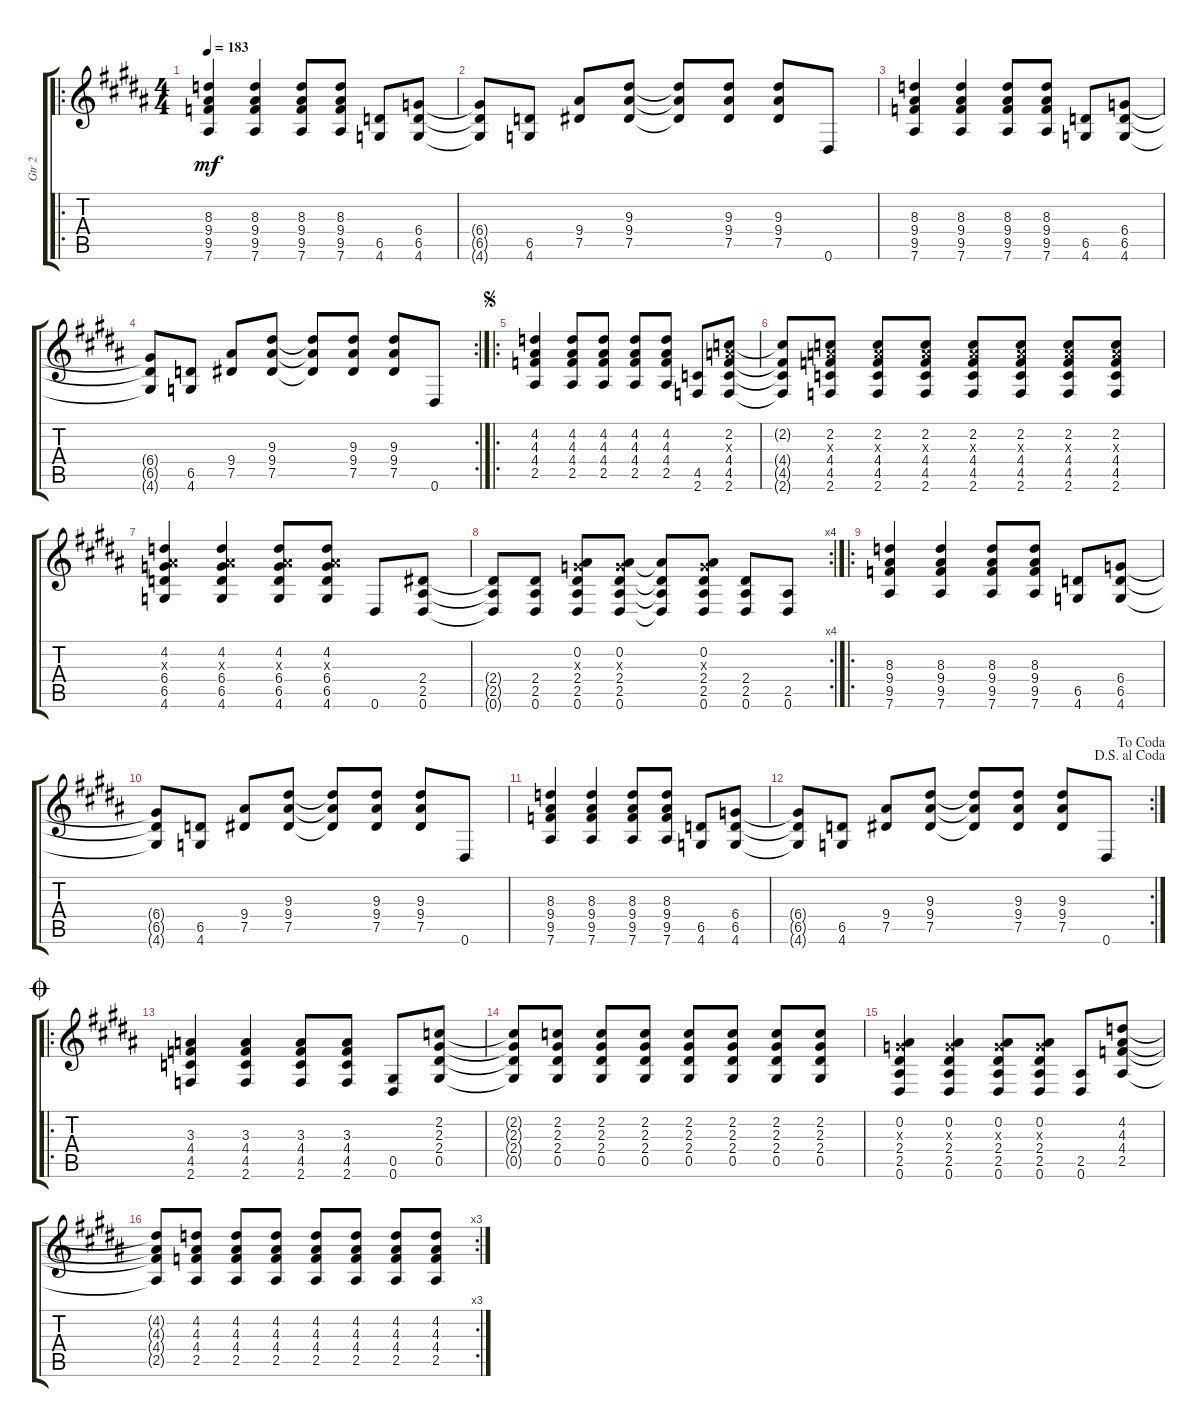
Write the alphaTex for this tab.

\track ("Gtr 2" "Gtr 2") {instrument distortionguitar}
\staff {score tabs}
\tuning (Eb4 Bb3 Gb3 Db3 Ab2 Eb2) {hide}
\ro
\ts (4 4)
\tempo 183
\clef g2
\ks b
(8.3 9.4 9.5 7.6).4{dy mf instrument distortionguitar} (8.3 9.4 9.5 7.6).4 (8.3 9.4 9.5 7.6).8 (8.3 9.4 9.5 7.6).8 (6.5 4.6).8 (6.4 6.5 4.6).8 |
\ks g#minor
(6.4{t} 6.5{t} 4.6{t}).8 (6.5 4.6).8 (9.4 7.5).8 (9.3 9.4 7.5).8 (9.3{t} 9.4{t} 7.5{t}).8 (9.3 9.4 7.5).8 (9.3 9.4 7.5).8 0.6.8 |
(8.3 9.4 9.5 7.6).4 (8.3 9.4 9.5 7.6).4 (8.3 9.4 9.5 7.6).8 (8.3 9.4 9.5 7.6).8 (6.5 4.6).8 (6.4 6.5 4.6).8 |
\rc 2
(6.4{t} 6.5{t} 4.6{t}).8 (6.5 4.6).8 (9.4 7.5).8 (9.3 9.4 7.5).8 (9.3{t} 9.4{t} 7.5{t}).8 (9.3 9.4 7.5).8 (9.3 9.4 7.5).8 0.6.8 |
\ro
\jump segno
\ks b
(4.2 4.3 4.4 2.5).4 (4.2 4.3 4.4 2.5).8 (4.2 4.3 4.4 2.5).8 (4.2 4.3 4.4 2.5).8 (4.2 4.3 4.4 2.5).8 (4.5 2.6).8 (2.2 3.3{x} 4.4 4.5 2.6).8 |
\ks g#minor
(2.2{t} 4.4{t} 4.5{t} 2.6{t}).8 (2.2 3.3{x} 4.4 4.5 2.6).8 (2.2 3.3{x} 4.4 4.5 2.6).8 (2.2 3.3{x} 4.4 4.5 2.6).8 (2.2 3.3{x} 4.4 4.5 2.6).8 (2.2 3.3{x} 4.4 4.5 2.6).8 (2.2 3.3{x} 4.4 4.5 2.6).8 (2.2 3.3{x} 4.4 4.5 2.6).8 |
(4.2 4.3{x} 6.4 6.5 4.6).4 (4.2 4.3{x} 6.4 6.5 4.6).4 (4.2 4.3{x} 6.4 6.5 4.6).8 (4.2 4.3{x} 6.4 6.5 4.6).8 0.6.8 (2.4 2.5 0.6).8 |
\rc 4
(2.4{t} 2.5{t} 0.6{t}).8 (2.4 2.5 0.6).8 (0.2 1.3{x} 2.4 2.5 0.6).8 (0.2 1.3{x} 2.4 2.5 0.6).8 (0.2{t} 2.4{t} 2.5{t} 0.6{t}).8 (0.2 1.3{x} 2.4 2.5 0.6).8 (2.4 2.5 0.6).8 (2.5 0.6).8 |
\ro
\ks b
(8.3 9.4 9.5 7.6).4 (8.3 9.4 9.5 7.6).4 (8.3 9.4 9.5 7.6).8 (8.3 9.4 9.5 7.6).8 (6.5 4.6).8 (6.4 6.5 4.6).8 |
\ks g#minor
(6.4{t} 6.5{t} 4.6{t}).8 (6.5 4.6).8 (9.4 7.5).8 (9.3 9.4 7.5).8 (9.3{t} 9.4{t} 7.5{t}).8 (9.3 9.4 7.5).8 (9.3 9.4 7.5).8 0.6.8 |
(8.3 9.4 9.5 7.6).4 (8.3 9.4 9.5 7.6).4 (8.3 9.4 9.5 7.6).8 (8.3 9.4 9.5 7.6).8 (6.5 4.6).8 (6.4 6.5 4.6).8 |
\rc 2
\jump dalsegnoalcoda
\jump dacoda
(6.4{t} 6.5{t} 4.6{t}).8 (6.5 4.6).8 (9.4 7.5).8 (9.3 9.4 7.5).8 (9.3{t} 9.4{t} 7.5{t}).8 (9.3 9.4 7.5).8 (9.3 9.4 7.5).8 0.6.8 |
\ro
\jump coda
\ks b
(3.3 4.4 4.5 2.6).4 (3.3 4.4 4.5 2.6).4 (3.3 4.4 4.5 2.6).8 (3.3 4.4 4.5 2.6).8 (0.5 0.6).8 (2.2 2.3 2.4 0.5).8 |
\ks g#minor
(2.2{t} 2.3{t} 2.4{t} 0.5{t}).8 (2.2 2.3 2.4 0.5).8 (2.2 2.3 2.4 0.5).8 (2.2 2.3 2.4 0.5).8 (2.2 2.3 2.4 0.5).8 (2.2 2.3 2.4 0.5).8 (2.2 2.3 2.4 0.5).8 (2.2 2.3 2.4 0.5).8 |
(0.2 1.3{x} 2.4 2.5 0.6).4 (0.2 1.3{x} 2.4 2.5 0.6).4 (0.2 1.3{x} 2.4 2.5 0.6).8 (0.2 1.3{x} 2.4 2.5 0.6).8 (2.5 0.6).8 (4.2 4.3 4.4 2.5).8 |
\rc 3
(4.2{t} 4.3{t} 4.4{t} 2.5{t}).8 (4.2 4.3 4.4 2.5).8 (4.2 4.3 4.4 2.5).8 (4.2 4.3 4.4 2.5).8 (4.2 4.3 4.4 2.5).8 (4.2 4.3 4.4 2.5).8 (4.2 4.3 4.4 2.5).8 (4.2 4.3 4.4 2.5).8
